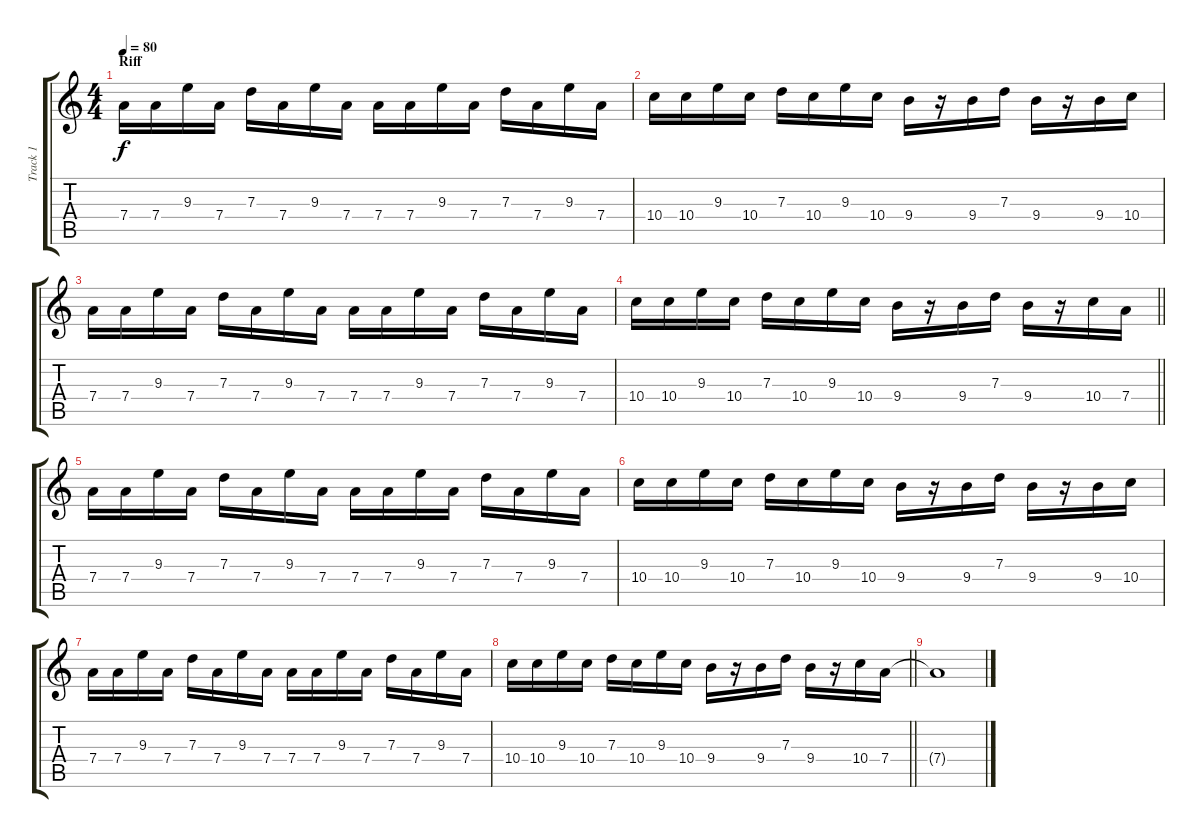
\track ("Track 1" "Track 1") {instrument overdrivenguitar}
\staff {score tabs}
\tuning (E4 B3 G3 D3 A2 E2) {hide}
\ts (4 4)
\section ("" "Riff")
\tempo 80
\clef g2
\ks c
7.4.16{dy f} 7.4.16 9.3.16 7.4.16 7.3.16 7.4.16 9.3.16 7.4.16 7.4.16 7.4.16 9.3.16 7.4.16 7.3.16 7.4.16 9.3.16 7.4.16 |
10.4.16 10.4.16 9.3.16 10.4.16 7.3.16 10.4.16 9.3.16 10.4.16 9.4.16 r.16 9.4.16 7.3.16 9.4.16 r.16 9.4.16 10.4.16 |
7.4.16 7.4.16 9.3.16 7.4.16 7.3.16 7.4.16 9.3.16 7.4.16 7.4.16 7.4.16 9.3.16 7.4.16 7.3.16 7.4.16 9.3.16 7.4.16 |
\barLineRight lightlight
10.4.16 10.4.16 9.3.16 10.4.16 7.3.16 10.4.16 9.3.16 10.4.16 9.4.16 r.16 9.4.16 7.3.16 9.4.16 r.16 10.4.16 7.4.16 |
7.4.16 7.4.16 9.3.16 7.4.16 7.3.16 7.4.16 9.3.16 7.4.16 7.4.16 7.4.16 9.3.16 7.4.16 7.3.16 7.4.16 9.3.16 7.4.16 |
10.4.16 10.4.16 9.3.16 10.4.16 7.3.16 10.4.16 9.3.16 10.4.16 9.4.16 r.16 9.4.16 7.3.16 9.4.16 r.16 9.4.16 10.4.16 |
7.4.16 7.4.16 9.3.16 7.4.16 7.3.16 7.4.16 9.3.16 7.4.16 7.4.16 7.4.16 9.3.16 7.4.16 7.3.16 7.4.16 9.3.16 7.4.16 |
\barLineRight lightlight
10.4.16 10.4.16 9.3.16 10.4.16 7.3.16 10.4.16 9.3.16 10.4.16 9.4.16 r.16 9.4.16 7.3.16 9.4.16 r.16 10.4.16 7.4.16 |
7.4{t}.1
